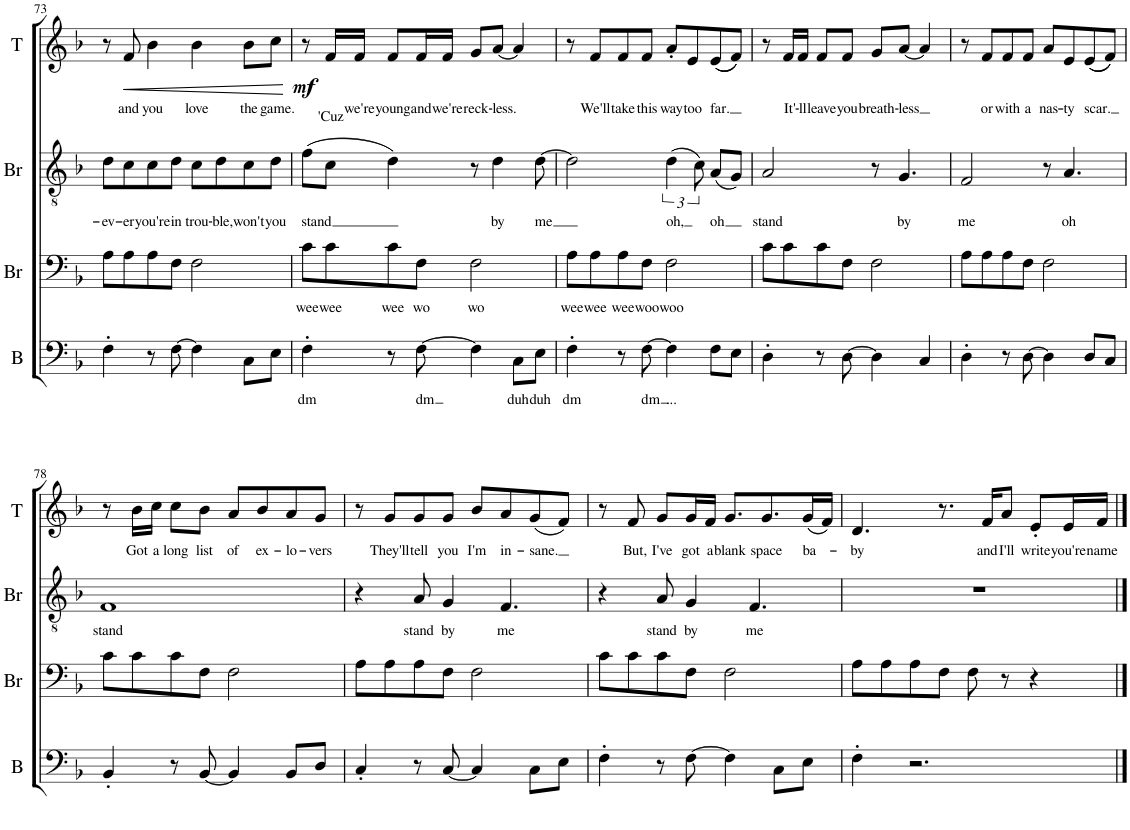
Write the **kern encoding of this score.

**kern	**text	**kern	**text	**kern	**text	**kern	**text	**dynam
*part4	*part4	*part3	*part3	*part2	*part2	*part1	*part1	*part1
*staff4	*staff4	*staff3	*staff3	*staff2	*staff2	*staff1	*staff1	*staff1
*I"Bass	*	*I"Baritone 2	*	*I"Baritone 1	*	*I"Tenor	*	*
*I'B	*	*I'Br	*	*I'Br	*	*I'T	*	*
!!LO:PB:g=z
*clefF4	*	*clefF4	*	*clefGv2	*	*clefG2	*	*
*k[b-]	*	*k[b-]	*	*k[b-]	*	*k[b-]	*	*
*M4/4	*	*M4/4	*	*M4/4	*	*M4/4	*	*
*met(c)	*	*met(c)	*	*met(c)	*	*met(c)	*	*
=73	=73	=73	=73	=73	=73	=73	=73	=73
!	!	!	!	!	!LO:LY:b	!	!	!
4F'\	.	8A\L	.	8d\L	-ev-	8r	.	.
!	!	!	!	!	!LO:LY:b	!	!LO:LY:b	!LO:HP:b
.	.	8A\	.	8c\	-er	8f/	and	<
!	!	!	!	!	!LO:LY:b	!	!LO:LY:b	!
8r	.	8A\	.	8c\	you're	4b-\	you	.
!	!	!	!	!	!LO:LY:b	!	!	!
[8F\	.	8F\J	.	8d\J	in	.	.	.
!	!	!	!	!	!LO:LY:b	!	!LO:LY:b	!
4F\]	.	2F\	.	8c\L	trou-	4b-\	love	.
!	!	!	!	!	!LO:LY:b	!	!	!
.	.	.	.	8d\	-ble,	.	.	.
!	!	!	!	!	!LO:LY:b	!	!LO:LY:b	!
8C\L	.	.	.	8c\	won't	8b-\L	the	.
!	!	!	!	!	!LO:LY:b	!	!LO:LY:b	!
8E\J	.	.	.	8d\J	you	8cc\J	game.	.
.	.	.	.	.	.	.	.	[
=74	=74	=74	=74	=74	=74	=74	=74	=74
!	!LO:LY:b	!	!LO:LY:b	!	!LO:LY:b	!	!	!LO:DY:b
4F'\	dm	8c\L	wee	(8f\L	stand	8r	.	mf
!	!	!	!LO:LY:b	!	!	!	!LO:LY:b	!
.	.	8c\	wee	8c\J	.	16f/LL	'Cuz	.
!	!	!	!	!	!	!	!LO:LY:b	!
.	.	.	.	.	.	16f/JJ	we're	.
!	!	!	!LO:LY:b	!	!	!	!LO:LY:b	!
8r	.	8c\	wee	4d\)	.	8f/L	young	.
!	!LO:LY:b	!	!LO:LY:b	!	!	!	!LO:LY:b	!
[8F\	dm	8F\J	wo	.	.	16f/L	and	.
!	!	!	!	!	!	!	!LO:LY:b	!
.	.	.	.	.	.	16f/JJ	we're	.
!	!	!	!LO:LY:b	!	!	!	!LO:LY:b	!
4F\]	.	2F\	wo	8r	.	8g/L	reck-	.
!	!	!	!	!	!LO:LY:b	!	!LO:LY:b	!
.	.	.	.	4d\	by	[8a/J	-less.	.
!	!LO:LY:b	!	!	!	!	!	!	!
8C\L	duh	.	.	.	.	4a/]	.	.
!	!LO:LY:b	!	!	!	!LO:LY:b	!	!	!
8E\J	duh	.	.	[8d\	me	.	.	.
=75	=75	=75	=75	=75	=75	=75	=75	=75
!	!LO:LY:b	!	!LO:LY:b	!	!	!	!	!
4F'\	dm	8A\L	wee	2d\]	.	8r	.	.
!	!	!	!LO:LY:b	!	!	!	!LO:LY:b	!
.	.	8A\	wee	.	.	8f/L	We'll	.
!	!	!	!LO:LY:b	!	!	!	!LO:LY:b	!
8r	.	8A\	wee	.	.	8f/	take	.
!	!LO:LY:b	!	!LO:LY:b	!	!	!	!LO:LY:b	!
[8F\	dm	8F\J	woo	.	.	8f/J	this	.
!	!LO:LY:b	!	!LO:LY:b	!	!LO:LY:b	!	!LO:LY:b	!
4F\]	...	2F\	woo	(6d\	oh,	8a'/L	way	.
!	!	!	!	!	!	!	!LO:LY:b	!
.	.	.	.	.	.	8e/	too	.
.	.	.	.	12c\)	.	.	.	.
!	!	!	!	!	!LO:LY:b	!	!LO:LY:b	!
8F\L	.	.	.	(8A/L	-oh	((8e/	far.	.
8E\J	.	.	.	8G/J)	.	8f/J))	.	.
=76	=76	=76	=76	=76	=76	=76	=76	=76
!	!	!	!	!	!LO:LY:b	!	!	!
4D'\	.	8c\L	.	2A/	stand	8r	.	.
!	!	!	!	!	!	!	!LO:LY:b	!
.	.	8c\	.	.	.	16f/LL	It'-	.
!	!	!	!	!	!	!	!LO:LY:b	!
.	.	.	.	.	.	16f/JJ	-ll	.
!	!	!	!	!	!	!	!LO:LY:b	!
8r	.	8c\	.	.	.	8f/L	leave	.
!	!	!	!	!	!	!	!LO:LY:b	!
[8D\	.	8F\J	.	.	.	8f/J	you	.
!	!	!	!	!	!	!	!LO:LY:b	!
4D\]	.	2F\	.	8r	.	8g/L	breath-	.
!	!	!	!	!	!LO:LY:b	!	!LO:LY:b	!
.	.	.	.	4.G/	-by	[8a/J	-less	.
4C/	.	.	.	.	.	4a/]	.	.
=77	=77	=77	=77	=77	=77	=77	=77	=77
!	!	!	!	!	!LO:LY:b	!	!	!
4D'\	.	8A\L	.	2F/	me	8r	.	.
!	!	!	!	!	!	!	!LO:LY:b	!
.	.	8A\	.	.	.	8f/L	or	.
!	!	!	!	!	!	!	!LO:LY:b	!
8r	.	8A\	.	.	.	8f/	with	.
!	!	!	!	!	!	!	!LO:LY:b	!
[8D\	.	8F\J	.	.	.	8f/J	a	.
!	!	!	!	!	!	!	!LO:LY:b	!
4D\]	.	2F\	.	8r	.	8a/L	nas-	.
!	!	!	!	!	!LO:LY:b	!	!LO:LY:b	!
.	.	.	.	4.A/	-oh	8e/	-ty	.
!	!	!	!	!	!	!	!LO:LY:b	!
8D/L	.	.	.	.	.	((8e/	scar.	.
8C/J	.	.	.	.	.	8f/J))	.	.
!!LO:LB:g=z
=78	=78	=78	=78	=78	=78	=78	=78	=78
!	!	!	!	!	!LO:LY:b	!	!	!
4BB-'/	.	8c\L	.	1F	stand	8r	.	.
!	!	!	!	!	!	!	!LO:LY:b	!
.	.	8c\	.	.	.	16b-\LL	Got	.
!	!	!	!	!	!	!	!LO:LY:b	!
.	.	.	.	.	.	16cc\JJ	a	.
!	!	!	!	!	!	!	!LO:LY:b	!
8r	.	8c\	.	.	.	8cc\L	long	.
!	!	!	!	!	!	!	!LO:LY:b	!
[8BB-/	.	8F\J	.	.	.	8b-\J	list	.
!	!	!	!	!	!	!	!LO:LY:b	!
4BB-/]	.	2F\	.	.	.	8a/L	of	.
!	!	!	!	!	!	!	!LO:LY:b	!
.	.	.	.	.	.	8b-/	ex-	.
!	!	!	!	!	!	!	!LO:LY:b	!
8BB-/L	.	.	.	.	.	8a/	-lo-	.
!	!	!	!	!	!	!	!LO:LY:b	!
8D/J	.	.	.	.	.	8g/J	-vers	.
=79	=79	=79	=79	=79	=79	=79	=79	=79
4C'/	.	8A\L	.	4r	.	8r	.	.
!	!	!	!	!	!	!	!LO:LY:b	!
.	.	8A\	.	.	.	8g/L	They'll	.
!	!	!	!	!	!LO:LY:b	!	!LO:LY:b	!
8r	.	8A\	.	8A/	stand	8g/	tell	.
!	!	!	!	!	!LO:LY:b	!	!LO:LY:b	!
[8C/	.	8F\J	.	4G/	-by	8g/J	you	.
!	!	!	!	!	!	!	!LO:LY:b	!
4C/]	.	2F\	.	.	.	8b-/L	I'm	.
!	!	!	!	!	!LO:LY:b	!	!LO:LY:b	!
.	.	.	.	4.F/	me	8a/	in-	.
!	!	!	!	!	!	!	!LO:LY:b	!
8C\L	.	.	.	.	.	(8g/	-sane.	.
8E\J	.	.	.	.	.	8f/J)	.	.
=80	=80	=80	=80	=80	=80	=80	=80	=80
4F'\	.	8c\L	.	4r	.	8r	.	.
!	!	!	!	!	!	!	!LO:LY:b	!
.	.	8c\	.	.	.	8f/	But,	.
!	!	!	!	!	!LO:LY:b	!	!LO:LY:b	!
8r	.	8c\	.	8A/	stand	8g/L	I've	.
!	!	!	!	!	!LO:LY:b	!	!LO:LY:b	!
[8F\	.	8F\J	.	4G/	-by	16g/L	got	.
!	!	!	!	!	!	!	!LO:LY:b	!
.	.	.	.	.	.	16f/JJ	a	.
!	!	!	!	!	!	!	!LO:LY:b	!
4F\]	.	2F\	.	.	.	8.g/L	blank	.
!	!	!	!	!	!LO:LY:b	!	!	!
.	.	.	.	4.F/	me	.	.	.
!	!	!	!	!	!	!	!LO:LY:b	!
.	.	.	.	.	.	8.g/	space	.
8C\L	.	.	.	.	.	.	.	.
!	!	!	!	!	!	!	!LO:LY:b	!
8E\J	.	.	.	.	.	(16g/L	-ba-	.
.	.	.	.	.	.	16f/JJ)	.	.
=81	=81	=81	=81	=81	=81	=81	=81	=81
!	!	!	!	!	!	!	!LO:LY:b	!
4F'\	.	8A\L	.	1r	.	4.d/	-by	.
.	.	8A\	.	.	.	.	.	.
2.r	.	8A\	.	.	.	.	.	.
.	.	8F\J	.	.	.	8.r	.	.
.	.	8F\	.	.	.	.	.	.
!	!	!	!	!	!	!	!LO:LY:b	!
.	.	.	.	.	.	16f/KL	and	.
!	!	!	!	!	!	!	!LO:LY:b	!
.	.	8r	.	.	.	8a/J	I'll	.
!	!	!	!	!	!	!	!LO:LY:b	!
.	.	4r	.	.	.	8e'/L	write	.
!	!	!	!	!	!	!	!LO:LY:b	!
.	.	.	.	.	.	16e/L	you're	.
!	!	!	!	!	!	!	!LO:LY:b	!
.	.	.	.	.	.	16f/JJ	name	.
==	==	==	==	==	==	==	==	==
*-	*-	*-	*-	*-	*-	*-	*-	*-
